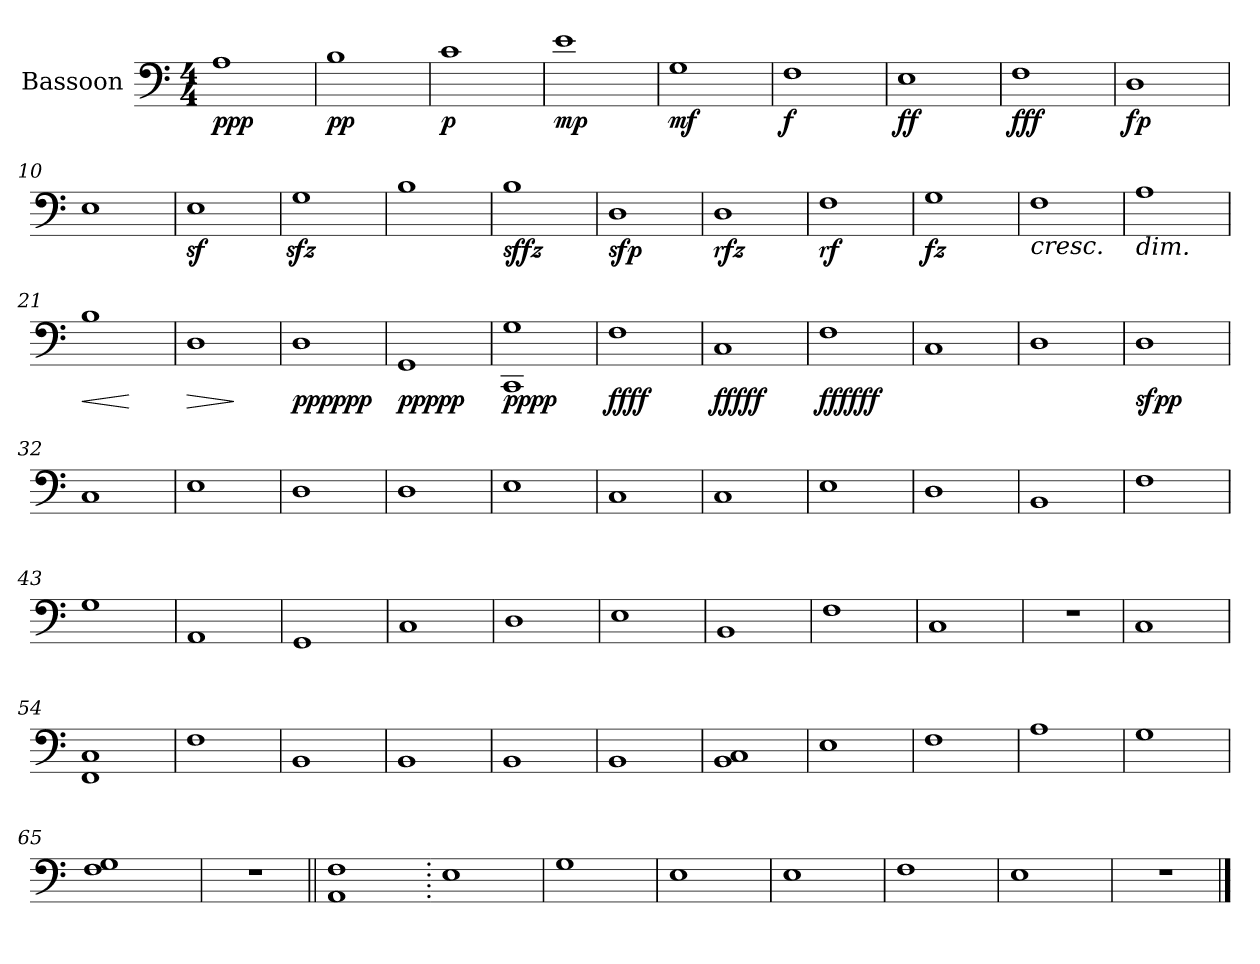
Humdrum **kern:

**kern	**dynam
*part1	*part1
*staff1	*staff1
*I"Bassoon	*
*I'Bsn.	*
*clefF4	*
*k[]	*
*M4/4	*
=1	=1
!	!LO:DY:b
1A	ppp
=2	=2
!	!LO:DY:b
1B	pp
=3	=3
!	!LO:DY:b
1c	p
=4	=4
!	!LO:DY:b
1e	mp
=5	=5
!	!LO:DY:b
1G	mf
=6	=6
!	!LO:DY:b
1F	f
=7	=7
!	!LO:DY:b
1E	ff
=8	=8
!	!LO:DY:b
1F	fff
=9	=9
!	!LO:DY:b
1D	fp
=10	=10
!	!LO:DY:b
1E	other-dynamics
=11	=11
1Ez<	.
!!LO:LB:g=z
=12	=12
1Gzz<	.
=13	=13
!	!LO:DY:b
1B	other-dynamics
=14	=14
!	!LO:DY:b
1B	sffz
=15	=15
!	!LO:DY:b
1D	sfp
=16	=16
!	!LO:DY:b
1D	rfz
=17	=17
!	!LO:DY:b
1F	rf
=18	=18
!	!LO:DY:b
1G	fz
=19	=19
!LO:TX:b:i:t=cresc.	!
1F	.
=20	=20
!LO:TX:b:i:t=dim.	!
1A	.
=21	=21
!	!LO:HP:b
1B	<
.	[
=22	=22
!	!LO:HP:b
1D	>
.	]
=23	=23
!	!LO:DY:b
1D	pppppp
!!LO:LB:g=z
=24	=24
!	!LO:DY:b
1GG	ppppp
!!LO:LB:g=z
=25	=25
!	!LO:DY:b
1CC 1G	pppp
=26	=26
!	!LO:DY:b
1F	ffff
=27	=27
!	!LO:DY:b
1C	fffff
=28	=28
!	!LO:DY:b
1F	ffffff
=29	=29
!	!LO:DY:b
1C	other-dynamics
=30	=30
!	!LO:DY:b
1D	other-dynamics
=31	=31
!	!LO:DY:b
1D	sfpp
=32	=32
!	!LO:DY:b
1C	other-dynamics
=33	=33
!	!LO:DY:b
1E	other-dynamics
=34	=34
!	!LO:DY:b
1D	other-dynamics
=35	=35
!	!LO:DY:b
1D	other-dynamics
=36	=36
!	!LO:DY:b
1E	other-dynamics
!!LO:LB:g=z
=37	=37
1C	.
=38	=38
1C	.
=39	=39
1E	.
=40	=40
1D	.
=41	=41
1BB	.
=42	=42
1F	.
=43	=43
1G	.
=44	=44
1AA	.
=45	=45
1GG	.
=46	=46
1C	.
=47	=47
1D	.
=48	=48
1E	.
!!LO:LB:g=z
=49	=49
1BB	.
=50	=50
1F	.
=51	=51
1C	.
=52	=52
1r	.
=53	=53
1C	.
=54	=54
1FF 1C	.
=55	=55
1F	.
=56	=56
1BB	.
=57	=57
1BB	.
=58	=58
1BB	.
=59	=59
1BB	.
=60	=60
1BB 1C	.
!!LO:LB:g=z
=61	=61
1E	.
=62	=62
1F	.
=63	=63
1A	.
=64	=64
1G	.
=65	=65
1F 1G	.
!!LO:LB:g=z
=66	=66
1r	.
=67||	=67||
1AA 1F	.
=68.	=68.
1E	.
=69	=69
1G	.
=70	=70
1E	.
=71	=71
1E	.
=72	=72
1F	.
=73	=73
1E	.
=74	=74
1r	.
==	==
*-	*-
